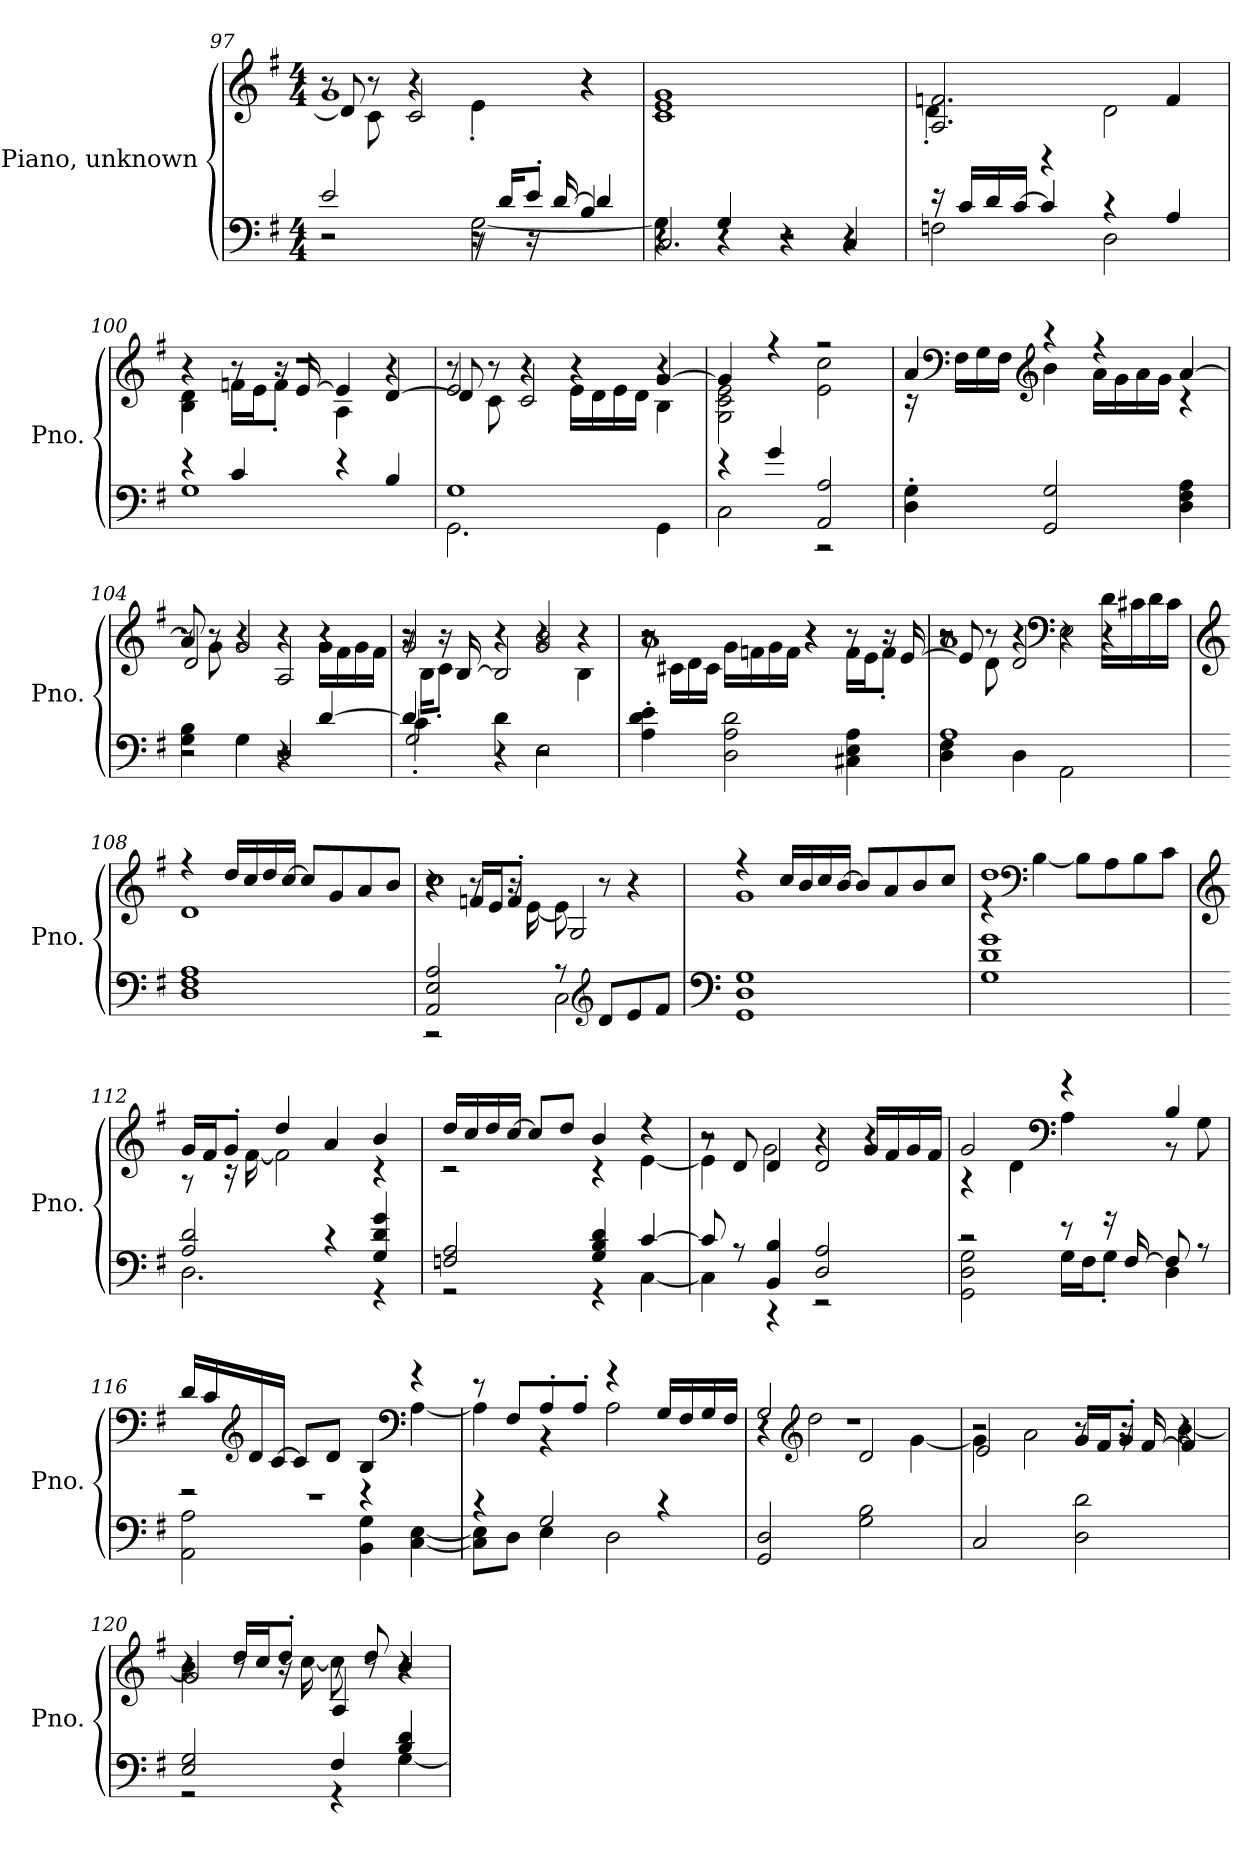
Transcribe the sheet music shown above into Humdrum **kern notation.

**kern	**kern
*part1	*part1
*staff2	*staff1
*I"Piano, unknown	*
*I'Pno.	*
*clefF4	*clefG2
*k[f#]	*k[f#]
*M4/4	*M4/4
=97	=97
*^	*^
*	*^	*	*^
2e/	2r	2r	1g	8r	8d/]
.	.	.	.	8c\	8r
.	.	.	.	4r	2c/
16r	[2G\	8r	.	4e'\	.
16d/KL	.	.	.	.	.
8e'/J	.	16r	.	.	.
.	.	[16d/	.	.	.
4B/	.	4d/]	.	4r	4r
*	*	*	*v	*v	*v
=98	=98	=98	=98
4r	4G\]	2.C/	1c 1e 1g
4G/	4r	.	.
4r	2r	.	.
4C/	.	4r	.
*	*v	*v	*
!!LO:LB:g=z
=99	=99	=99
*	*	*^
16r	2Fn\	2.A/ 2.fn/	4d'\
16c/LL	.	.	.
16d/	.	.	.
[16c/JJ	.	.	.
4c/]	.	.	4r
4r	2D\	.	2d\
4A/	.	4f/	.
=100	=100	=100	=100
*	*	*	*^
4r	1G	1r	4B\ 4d\	4r
4c/	.	.	16fn\LL	8r
.	.	.	16e\J	.
.	.	.	8f'\J	16r
.	.	.	.	[16e/
4r	.	.	4A\	4e/]
4B/	.	.	4r	[4d/
=101	=101	=101	=101	=101
1G	2.GG\	2e/	8r	8d/]
.	.	.	8c\	8r
.	.	.	4r	2c/
.	.	4r	16e\LL	.
.	.	.	16d\	.
.	.	.	16e\	.
.	.	.	16d\JJ	.
.	4GG\	[4g/	4B\	4r
*	*	*	*v	*v
=102	=102	=102	=102
4r	2C\	4g/]	2G\ 2c\ 2e\
4g/	.	4r	.
2AA/ 2A/	2r	2r	2e\ 2cc\
*v	*v	*	*
!!LO:PB:g=z	!!
=103	=103	=103
4D\' 4G\'	4a/	16r
*	*clefF4	*
.	.	16F#\LL
.	.	16G\
.	.	16F#\JJ
*	*clefG2	*
2GG/ 2G/	4r	4b\
.	4r	16a\LL
.	.	16g\
.	.	16a\
.	.	16g\JJ
4D\ 4F#\ 4A\	[4a/	4r
=104	=104	=104
*^	*	*^
*	*^	*	*	*
2r	4G\ 4B\	2r	8a/]	8r	2d/
.	.	.	8r	8g\	.
.	4G\	.	2g/	4r	.
4r	2r	2D/	.	4r	2A/
[4d/	.	.	4r	16g\LL	.
.	.	.	.	16f#\	.
.	.	.	.	16g\	.
.	.	.	.	16f#\JJ	.
=105	=105	=105	=105	=105	=105
4d/]	4c'\	2G/	2g/	16r	8r
.	.	.	.	16B\KL	.
.	.	.	.	8c'\J	16r
.	.	.	.	.	[16B/
4r	4d\	.	.	4r	2B/]
2r	2E\	2r	2g/ 2b/	4r	.
.	.	.	.	4B\	4r
*v	*v	*v	*	*	*
!!LO:LB:g=z	!!	!!
=106	=106	=106	=106
4A\' 4d\' 4e\'	1a	16r	2r
.	.	16c#X\LL	.
.	.	16d\	.
.	.	16c#\JJ	.
2D\ 2A\ 2d\	.	16g\LL	.
.	.	16fn\	.
.	.	16g\	.
.	.	16f\JJ	.
.	.	4r	4r
4C#X\ 4E\ 4A\	.	16f\LL	8r
.	.	16e\J	.
.	.	8f'\J	16r
.	.	.	[16e/
=107	=107	=107	=107
*^	*	*	*^
1A	4D\ 4F#\	1a	8r	8e/]	2r
.	.	.	8d\	8r	.
.	4D\	.	4r	2d/	.
*	*	*clefF4	*	*	*
.	2AA\	.	4r	.	2E\
.	.	.	16d\LL	4r	.
.	.	.	16c#X\	.	.
.	.	.	16d\	.	.
.	.	.	16c#\JJ	.	.
*v	*v	*	*	*	*
*	*v	*v	*v	*v
=108	=108
*	*clefG2
*	*^
1D 1F# 1A	4r	1d
.	16dd/LL	.
.	16cc/	.
.	16dd/	.
.	[16cc/JJ	.
.	8cc/L]	.
.	8g/	.
.	8a/	.
.	8b/J	.
!!LO:LB:g=z
=109	=109	=109
*^	*	*^
2AA/ 2E/ 2A/	2r	1cc	4r	4r
.	.	.	8r	16fn/LL
.	.	.	.	16e/J
.	.	.	16r	8f'/J
.	.	.	[16e\	.
8r	2C\	.	8e\]	2G/
*clefG2	*	*	*	*
8d/L	.	.	8r	.
8e/	.	.	4r	.
8f#/J	.	.	.	.
*v	*v	*	*	*
*	*v	*v	*v
=110	=110
*clefF4	*
*	*^
1GG 1D 1G	4r	1g
.	16cc/LL	.
.	16b/	.
.	16cc/	.
.	[16b/JJ	.
.	8b/L]	.
.	8a/	.
.	8b/	.
.	8cc/J	.
=111	=111	=111
1G 1d 1g	1dd	4r
*	*clefF4	*
.	.	[4B\
.	.	8B\L]
.	.	8A\
.	.	8B\
.	.	8c\J
=112	=112	=112
*	*clefG2	*
*^	*	*
2A/ 2d/	2.D\	16g/LL	8r
.	.	16f#/J	.
.	.	8g'/J	16r
.	.	.	[16f#\
.	.	4dd/	2f#\]
4r	.	4a/	.
4G/ 4d/ 4g/	4r	4b/	4r
!!LO:LB:g=z	!!
=113	=113	=113	=113
2Fn/ 2A/	2r	16dd/LL	2r
.	.	16cc/	.
.	.	16dd/	.
.	.	[16cc/JJ	.
.	.	8cc/L]	.
.	.	8dd/J	.
4G/ 4B/ 4d/	4r	4b/	4r
[4c/	[4C\	4r	[4e\
=114	=114	=114	=114
*	*	*	*^
8c/]	4C\]	8r	4e\]	2r
8r	.	8d/	.	.
4BB/ 4B/	4r	4d/	2g\	.
2D/ 2A/	2r	4r	.	2d/
.	.	16g/LL	4r	.
.	.	16f#/	.	.
.	.	16g/	.	.
.	.	16f#/JJ	.	.
*	*	*	*v	*v
=115	=115	=115	=115
2r	2GG\ 2D\ 2G\	2g/	4r
.	.	.	4d\
*	*	*clefF4	*
8r	16G\LL	4r	4A\
.	16F#\J	.	.
16r	8G'\J	.	.
[16F#/	.	.	.
8F#/]	4D\	4B/	8r
8r	.	.	8G\
=116	=116	=116	=116
1r	2AA\ 2A\	16d/LL	2r
.	.	16c/	.
*	*	*clefG2	*
.	.	16d/	.
.	.	[16c/JJ	.
.	.	8c/L]	.
.	.	8d/J	.
.	4BB\ 4G\	4B/	4r
*	*	*clefF4	*
.	[4C\ [4E\	4r	[4A\
!!LO:LB:g=z	!!
=117	=117	=117	=117
4r	8C\] 8E\]L	8r	4A\]
.	8D\J	8F#/L	.
2G/	4E\	8A'/	4r
.	.	8A'/J	.
.	2D\	4r	2A\
4r	.	16G/LL	.
.	.	16F#/	.
.	.	16G/	.
.	.	16F#/JJ	.
*v	*v	*	*
=118	=118	=118
*	*	*^
2GG/ 2D/	1r	4r	2G/
*	*clefG2	*	*
.	.	2dd\	.
2G\ 2B\	.	.	2d/
.	.	[4g\	.
=119	=119	=119	=119
2C/	2r	4g\]	2e/
.	.	2a\	.
2D\ 2d\	16g/LL	.	8r
.	16f#/J	.	.
.	8g'/J	.	16r
.	.	.	[16f#/
.	4r	[4b\	4f#/]
=120	=120	=120	=120
*^	*	*	*
2E/ 2G/	2r	4r	4b\]	2g/
.	.	16dd/LL	8r	.
.	.	16cc/J	.	.
.	.	8dd'/J	16r	.
.	.	.	[16cc\	.
4F#/	4r	8r	8cc\]	4A/
.	.	8dd/	8r	.
4B/ 4d/	[4G\	4b/	4r	4r
*v	*v	*	*	*
*	*v	*v	*v
=	=
*-	*-
